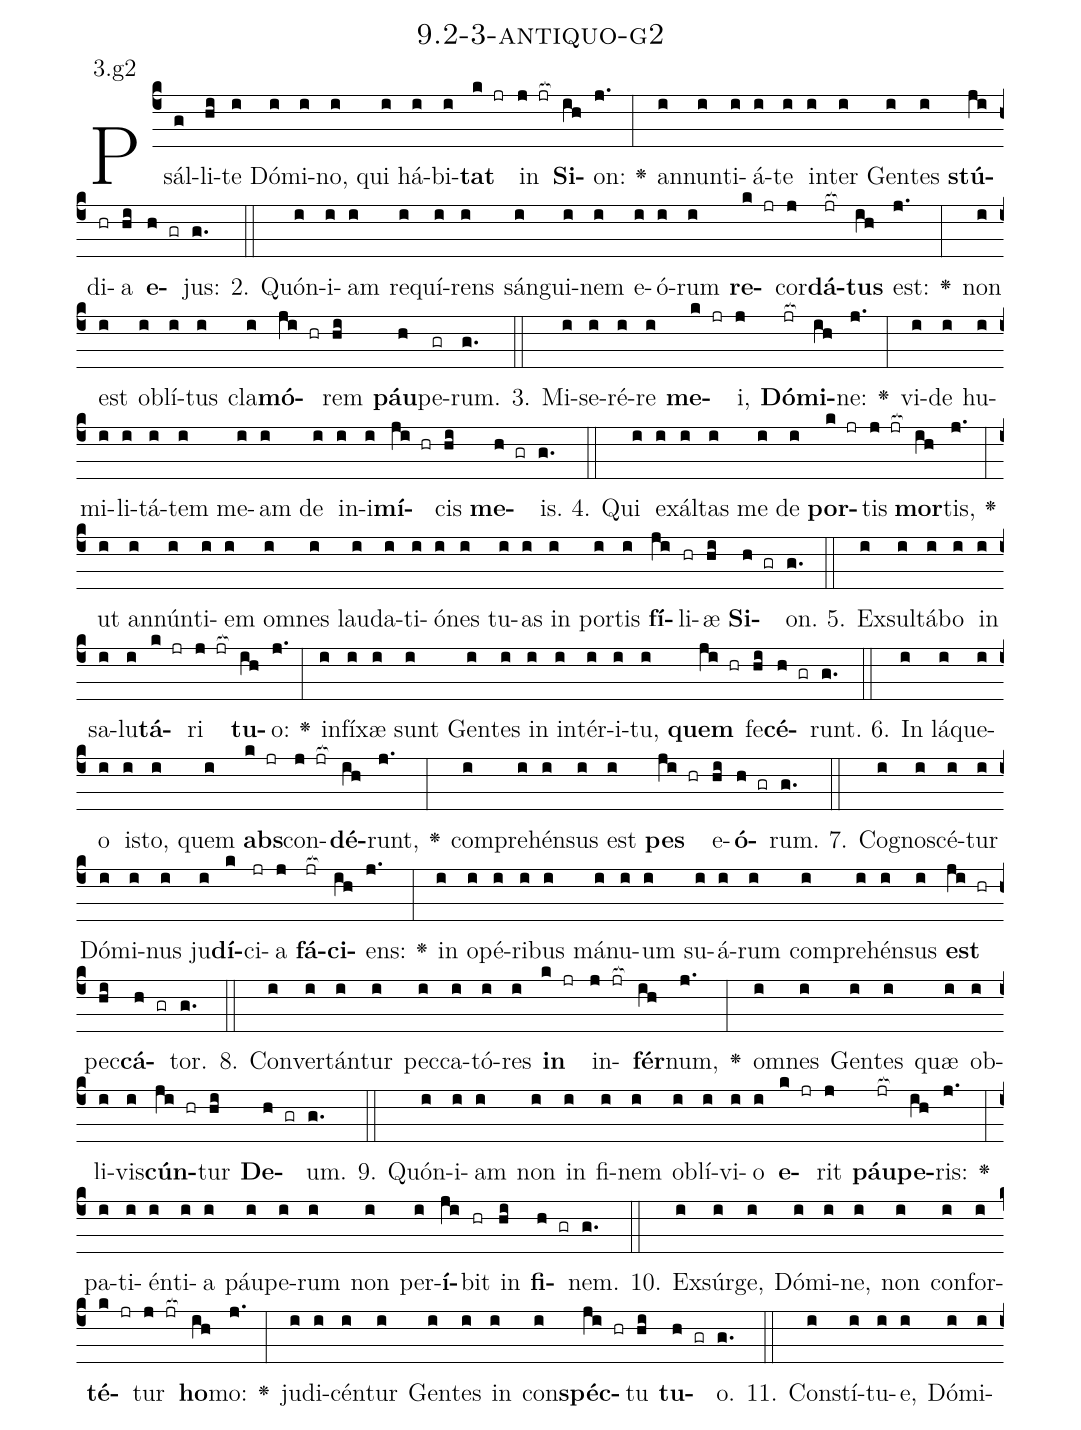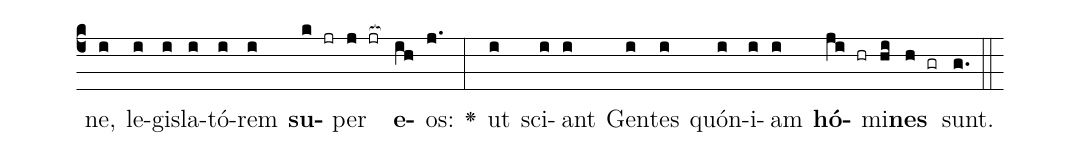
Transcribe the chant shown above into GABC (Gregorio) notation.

name: 9.2-3-antiquo-g2;
annotation: 3.g2;
%%
(c4)Psál(g)li(hi)te(i) Dó(i)mi(i)no,(i) qui(i) há(i)bi(i)<b>tat</b>(k jr) in(j jr[ocb:1{]) <b>Si</b>(ih[ocb:0}])on:(j.) <v>\greheightstar</v>(:) an(i)nun(i)ti(i)á(i)te(i) in(i)ter(i) Gen(i)tes(i) <b>stú</b>(ji)di(hr)a(hi) <b>e</b>(h gr)jus:(g.) (::)
2. Quón(i)i(i)am(i) re(i)quí(i)rens(i) sán(i)gui(i)nem(i) e(i)ó(i)rum(i) <b>re</b>(k jr)cor(j)<b>dá</b>(jr[ocb:1{])<b>tus</b>(ih[ocb:0}]) est:(j.) <v>\greheightstar</v>(:) non(i) est(i) ob(i)lí(i)tus(i) cla(i)<b>mó</b>(ji hr)rem(hi) <b>páu</b>(h)pe(gr)rum.(g.) (::)
3. Mi(i)se(i)ré(i)re(i) <b>me</b>(k jr)i,(j) <b>Dó</b>(jr[ocb:1{])<b>mi</b>(ih[ocb:0}])ne:(j.) <v>\greheightstar</v>(:) vi(i)de(i) hu(i)mi(i)li(i)tá(i)tem(i) me(i)am(i) de(i) in(i)i(i)<b>mí</b>(ji hr)cis(hi) <b>me</b>(h gr)is.(g.) (::)
4. Qui(i) ex(i)ál(i)tas(i) me(i) de(i) <b>por</b>(k jr)tis(j jr[ocb:1{]) <b>mor</b>(ih[ocb:0}])tis,(j.) <v>\greheightstar</v>(:) ut(i) an(i)nún(i)ti(i)em(i) om(i)nes(i) lau(i)da(i)ti(i)ó(i)nes(i) tu(i)as(i) in(i) por(i)tis(i) <b>fí</b>(ji)li(hr)æ(hi) <b>Si</b>(h gr)on.(g.) (::)
5. Ex(i)sul(i)tá(i)bo(i) in(i) sa(i)lu(i)<b>tá</b>(k jr)ri(j jr[ocb:1{]) <b>tu</b>(ih[ocb:0}])o:(j.) <v>\greheightstar</v>(:) in(i)fí(i)xæ(i) sunt(i) Gen(i)tes(i) in(i) in(i)tér(i)i(i)tu,(i) <b>quem</b>(ji hr) fe(hi)<b>cé</b>(h gr)runt.(g.) (::)
6. In(i) lá(i)que(i)o(i) is(i)to,(i) quem(i) <b>abs</b>(k jr)con(j jr[ocb:1{])<b>dé</b>(ih[ocb:0}])runt,(j.) <v>\greheightstar</v>(:) com(i)pre(i)hén(i)sus(i) est(i) <b>pes</b>(ji hr) e(hi)<b>ó</b>(h gr)rum.(g.) (::)
7. Co(i)gno(i)scé(i)tur(i) Dó(i)mi(i)nus(i) ju(i)<b>dí</b>(k)ci(jr)a(j) <b>fá</b>(jr[ocb:1{])<b>ci</b>(ih[ocb:0}])ens:(j.) <v>\greheightstar</v>(:) in(i) o(i)pé(i)ri(i)bus(i) má(i)nu(i)um(i) su(i)á(i)rum(i) com(i)pre(i)hén(i)sus(i) <b>est</b>(ji hr) pec(hi)<b>cá</b>(h gr)tor.(g.) (::)
8. Con(i)ver(i)tán(i)tur(i) pec(i)ca(i)tó(i)res(i) <b>in</b>(k jr) in(j jr[ocb:1{])<b>fér</b>(ih[ocb:0}])num,(j.) <v>\greheightstar</v>(:) om(i)nes(i) Gen(i)tes(i) quæ(i) ob(i)li(i)vis(i)<b>cún</b>(ji hr)tur(hi) <b>De</b>(h gr)um.(g.) (::)
9. Quón(i)i(i)am(i) non(i) in(i) fi(i)nem(i) ob(i)lí(i)vi(i)o(i) <b>e</b>(k jr)rit(j) <b>páu</b>(jr[ocb:1{])<b>pe</b>(ih[ocb:0}])ris:(j.) <v>\greheightstar</v>(:) pa(i)ti(i)én(i)ti(i)a(i) páu(i)pe(i)rum(i) non(i) per(i)<b>í</b>(ji)bit(hr) in(hi) <b>fi</b>(h gr)nem.(g.) (::)
10. Ex(i)súr(i)ge,(i) Dó(i)mi(i)ne,(i) non(i) con(i)for(i)<b>té</b>(k jr)tur(j jr[ocb:1{]) <b>ho</b>(ih[ocb:0}])mo:(j.) <v>\greheightstar</v>(:) ju(i)di(i)cén(i)tur(i) Gen(i)tes(i) in(i) con(i)<b>spéc</b>(ji hr)tu(hi) <b>tu</b>(h gr)o.(g.) (::)
11. Con(i)stí(i)tu(i)e,(i) Dó(i)mi(i)ne,(i) le(i)gis(i)la(i)tó(i)rem(i) <b>su</b>(k jr)per(j jr[ocb:1{]) <b>e</b>(ih[ocb:0}])os:(j.) <v>\greheightstar</v>(:) ut(i) sci(i)ant(i) Gen(i)tes(i) quón(i)i(i)am(i) <b>hó</b>(ji hr)mi(hi)<b>nes</b>(h gr) sunt.(g.) (::)
